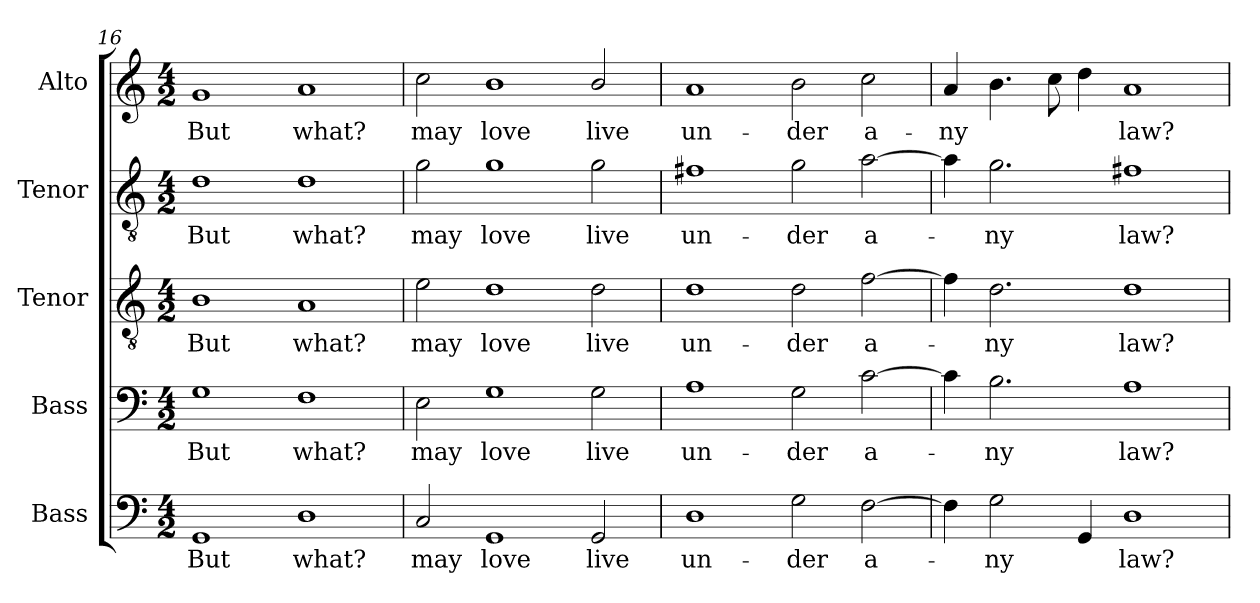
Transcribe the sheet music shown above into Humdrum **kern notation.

**kern	**text	**kern	**text	**kern	**text	**kern	**text	**kern	**text
*part5	*part5	*part4	*part4	*part3	*part3	*part2	*part2	*part1	*part1
*staff5	*staff5	*staff4	*staff4	*staff3	*staff3	*staff2	*staff2	*staff1	*staff1
*I"Bass	*	*I"Bass	*	*I"Tenor	*	*I"Tenor	*	*I"Alto	*
*I'B.	*	*	*	*	*	*	*	*	*
!!LO:LB:g=z
*clefF4	*	*clefF4	*	*clefGv2	*	*clefGv2	*	*clefG2	*
*	*	*ITrd7c12	*	*ITrd7c12	*	*ITrd7c12	*	*	*
*k[]	*	*k[]	*	*k[]	*	*k[]	*	*k[]	*
*C:	*	*C:	*	*C:	*	*C:	*	*C:	*
*M4/2	*	*M4/2	*	*M4/2	*	*M4/2	*	*M4/2	*
=16	=16	=16	=16	=16	=16	=16	=16	=16	=16
!	!LO:LY:b:color=#000000	!	!	!	!	!	!	!	!
!	!	!	!LO:LY:b:color=#000000	!	!	!	!	!	!
!	!	!	!	!	!LO:LY:b:color=#000000	!	!	!	!
!	!	!	!	!	!	!	!LO:LY:b:color=#000000	!	!
!	!	!	!	!	!	!	!	!	!LO:LY:b:color=#000000
1GGi	But	1GGi	But	1BBi	But	1Di	But	1gi	But
!	!LO:LY:b:color=#000000	!	!	!	!	!	!	!	!
!	!	!	!LO:LY:b:color=#000000	!	!	!	!	!	!
!	!	!	!	!	!LO:LY:b:color=#000000	!	!	!	!
!	!	!	!	!	!	!	!LO:LY:b:color=#000000	!	!
!	!	!	!	!	!	!	!	!	!LO:LY:b:color=#000000
1Di	what?	1FFi	what?	1AAi	what?	1Di	what?	1ai	what?
=17	=17	=17	=17	=17	=17	=17	=17	=17	=17
!	!LO:LY:b:color=#000000	!	!	!	!	!	!	!	!
!	!	!	!LO:LY:b:color=#000000	!	!	!	!	!	!
!	!	!	!	!	!LO:LY:b:color=#000000	!	!	!	!
!	!	!	!	!	!	!	!LO:LY:b:color=#000000	!	!
!	!	!	!	!	!	!	!	!	!LO:LY:b:color=#000000
2Ci/	may	2EEi\	may	2Ei\	may	2Gi\	may	2cci\	may
!	!LO:LY:b:color=#000000	!	!	!	!	!	!	!	!
!	!	!	!LO:LY:b:color=#000000	!	!	!	!	!	!
!	!	!	!	!	!LO:LY:b:color=#000000	!	!	!	!
!	!	!	!	!	!	!	!LO:LY:b:color=#000000	!	!
!	!	!	!	!	!	!	!	!	!LO:LY:b:color=#000000
1GGi	love	1GGi	love	1Di	love	1Gi	love	1bi	love
!	!LO:LY:b:color=#000000	!	!	!	!	!	!	!	!
!	!	!	!LO:LY:b:color=#000000	!	!	!	!	!	!
!	!	!	!	!	!LO:LY:b:color=#000000	!	!	!	!
!	!	!	!	!	!	!	!LO:LY:b:color=#000000	!	!
!	!	!	!	!	!	!	!	!	!LO:LY:b:color=#000000
2GGi/	live	2GGi\	live	2Di\	live	2Gi\	live	2bi/	live
=18	=18	=18	=18	=18	=18	=18	=18	=18	=18
!	!LO:LY:b:color=#000000	!	!	!	!	!	!	!	!
!	!	!	!LO:LY:b:color=#000000	!	!	!	!	!	!
!	!	!	!	!	!LO:LY:b:color=#000000	!	!	!	!
!	!	!	!	!	!	!	!LO:LY:b:color=#000000	!	!
!	!	!	!	!	!	!	!	!	!LO:LY:b:color=#000000
1Di	un-	1AAi	un-	1Di	un-	1F#Xi	un-	1ai	un-
!	!LO:LY:b:color=#000000	!	!	!	!	!	!	!	!
!	!	!	!LO:LY:b:color=#000000	!	!	!	!	!	!
!	!	!	!	!	!LO:LY:b:color=#000000	!	!	!	!
!	!	!	!	!	!	!	!LO:LY:b:color=#000000	!	!
!	!	!	!	!	!	!	!	!	!LO:LY:b:color=#000000
2Gi\	-der	2GGi\	-der	2Di\	-der	2Gi\	-der	2bi\	-der
!	!LO:LY:b:color=#000000	!	!	!	!	!	!	!	!
!	!	!	!LO:LY:b:color=#000000	!	!	!	!	!	!
!	!	!	!	!	!LO:LY:b:color=#000000	!	!	!	!
!	!	!	!	!	!	!	!LO:LY:b:color=#000000	!	!
!	!	!	!	!	!	!	!	!	!LO:LY:b:color=#000000
[2Fi\	a-	[2Ci\	a-	[2Fi\	a-	[2Ai\	a-	2cci\	a-
=19	=19	=19	=19	=19	=19	=19	=19	=19	=19
!	!	!	!	!	!	!	!	!	!LO:LY:b:color=#000000
4Fi\]	.	4Ci\]	.	4Fi\]	.	4Ai\]	.	4ai/	-ny
!	!LO:LY:b:color=#000000	!	!	!	!	!	!	!	!
!	!	!	!LO:LY:b:color=#000000	!	!	!	!	!	!
!	!	!	!	!	!LO:LY:b:color=#000000	!	!	!	!
!	!	!	!	!	!	!	!LO:LY:b:color=#000000	!	!
2Gi\	-ny	2.BBi\	-ny	2.Di\	-ny	2.Gi\	-ny	4.bi\	.
.	.	.	.	.	.	.	.	8cci\	.
4GGi/	.	.	.	.	.	.	.	4ddi\	.
!	!LO:LY:b:color=#000000	!	!	!	!	!	!	!	!
!	!	!	!LO:LY:b:color=#000000	!	!	!	!	!	!
!	!	!	!	!	!LO:LY:b:color=#000000	!	!	!	!
!	!	!	!	!	!	!	!LO:LY:b:color=#000000	!	!
!	!	!	!	!	!	!	!	!	!LO:LY:b:color=#000000
1Di	law?	1AAi	law?	1Di	law?	1F#Xi	law?	1ai	law?
=	=	=	=	=	=	=	=	=	=
*-	*-	*-	*-	*-	*-	*-	*-	*-	*-
